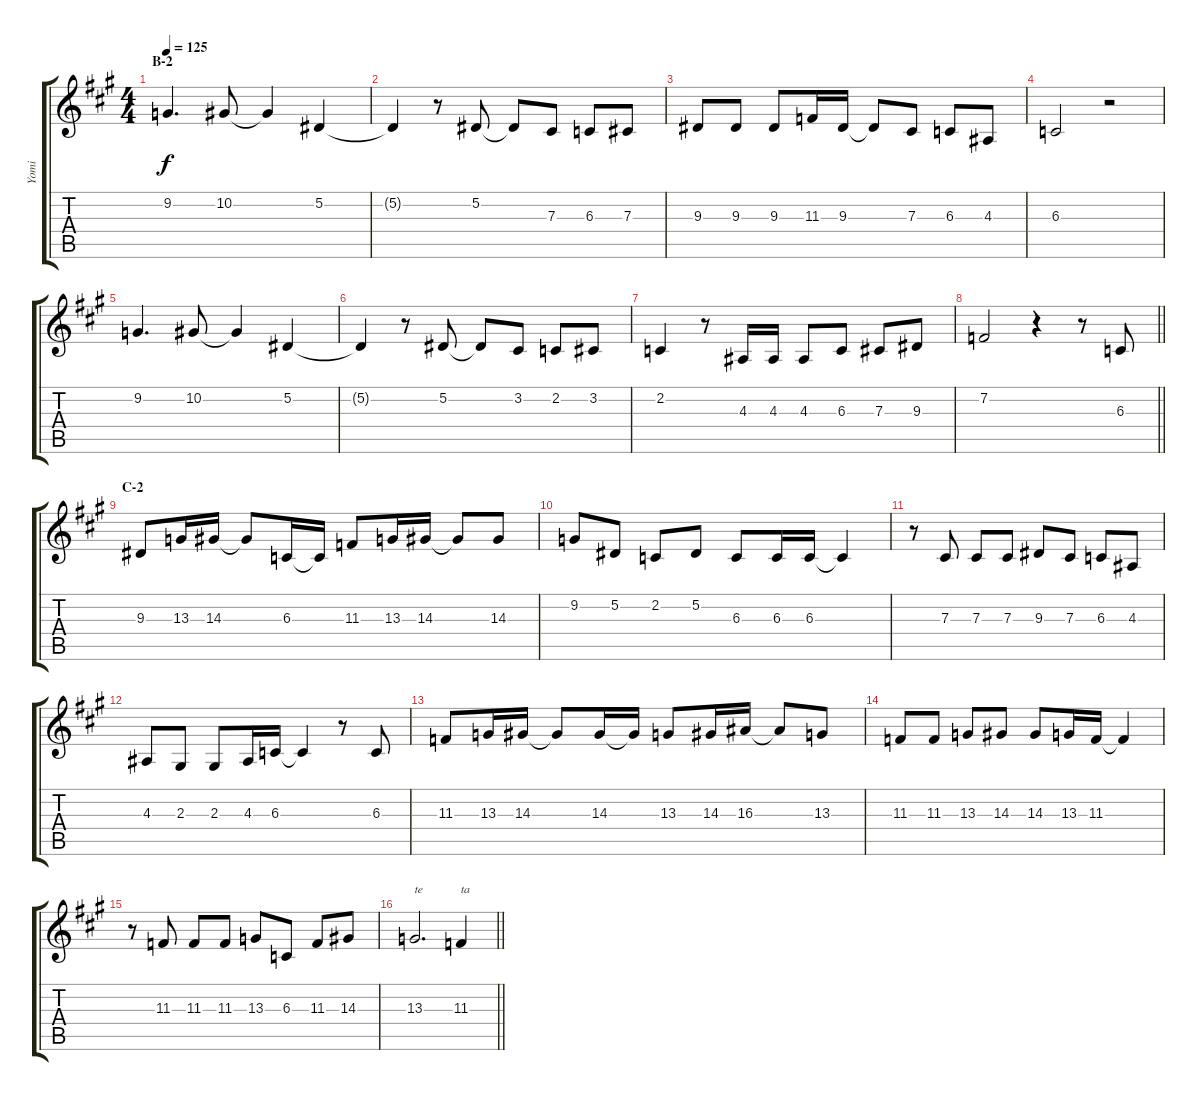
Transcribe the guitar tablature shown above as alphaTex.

\track ("Yomi" "Yomi") {instrument ocarina}
\staff {score tabs}
\tuning (Eb4 Bb3 Gb3 Db3 Ab2 Eb2) {hide}
\ts (4 4)
\section ("" "B-2")
\tempo 125
\clef g2
\ks a
9.2.4{d dy f} 10.2.8 10.2{t}.4 5.2.4 |
5.2{t}.4 r.8 5.2.8 5.2{t}.8 7.3.8 6.3.8 7.3.8 |
9.3.8 9.3.8 9.3.8 11.3.16 9.3.16 9.3{t}.8 7.3.8 6.3.8 4.3.8 |
6.3.2 r.2 |
9.2.4{d} 10.2.8 10.2{t}.4 5.2.4 |
5.2{t}.4 r.8 5.2.8 5.2{t}.8 3.2.8 2.2.8 3.2.8 |
2.2.4 r.8 4.3.16 4.3.16 4.3.8 6.3.8 7.3.8 9.3.8 |
\barLineRight lightlight
7.2.2 r.4 r.8 6.3.8 |
\section ("" "C-2")
9.3.8 13.3.16 14.3.16 14.3{t}.8 6.3.16 6.3{t}.16 11.3.8 13.3.16 14.3.16 14.3{t}.8 14.3.8 |
9.2.8 5.2.8 2.2.8 5.2.8 6.3.8 6.3.16 6.3.16 6.3{t}.4 |
r.8 7.3.8 7.3.8 7.3.8 9.3.8 7.3.8 6.3.8 4.3.8 |
4.3.8 2.3.8 2.3.8 4.3.16 6.3.16 6.3{t}.4 r.8 6.3.8 |
11.3.8 13.3.16 14.3.16 14.3{t}.8 14.3.16 14.3{t}.16 13.3.8 14.3.16 16.3.16 16.3{t}.8 13.3.8 |
11.3.8 11.3.8 13.3.8 14.3.8 14.3.8 13.3.16 11.3.16 11.3{t}.4 |
r.8 11.3.8 11.3.8 11.3.8 13.3.8 6.3.8 11.3.8 14.3.8 |
\barLineRight lightlight
13.3.2{d txt "te"} 11.3.4{txt "ta"}
